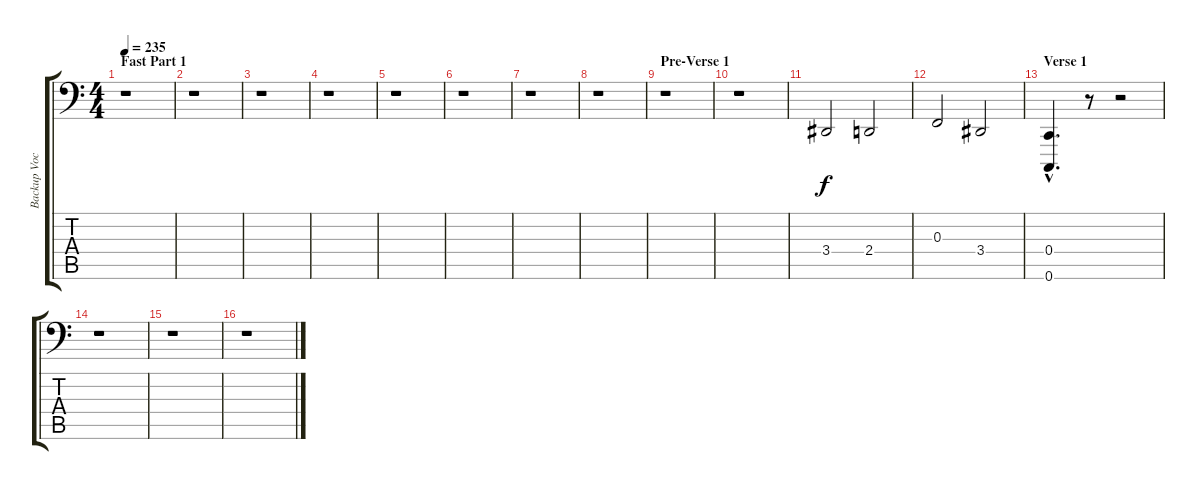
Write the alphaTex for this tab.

\track ("Backup Vocals (Matt/Paul)" "Backup Voc") {instrument lead2sawtooth}
\staff {score tabs}
\tuning (D3 A2 F2 C2 G1 C1) {hide}
\ts (4 4)
\section ("" "Fast Part 1")
\tempo 235
\clef f4
\ks c
r.1{dy f} |
r.1 |
r.1 |
r.1 |
r.1 |
r.1 |
r.1 |
r.1 |
\section ("" "Pre-Verse 1")
r.1 |
r.1 |
3.4.2 2.4.2 |
0.3.2 3.4.2 |
\section ("" "Verse 1")
(0.4{hac} 0.6{hac}).4{d} r.8 r.2 |
r.1 |
r.1 |
r.1
